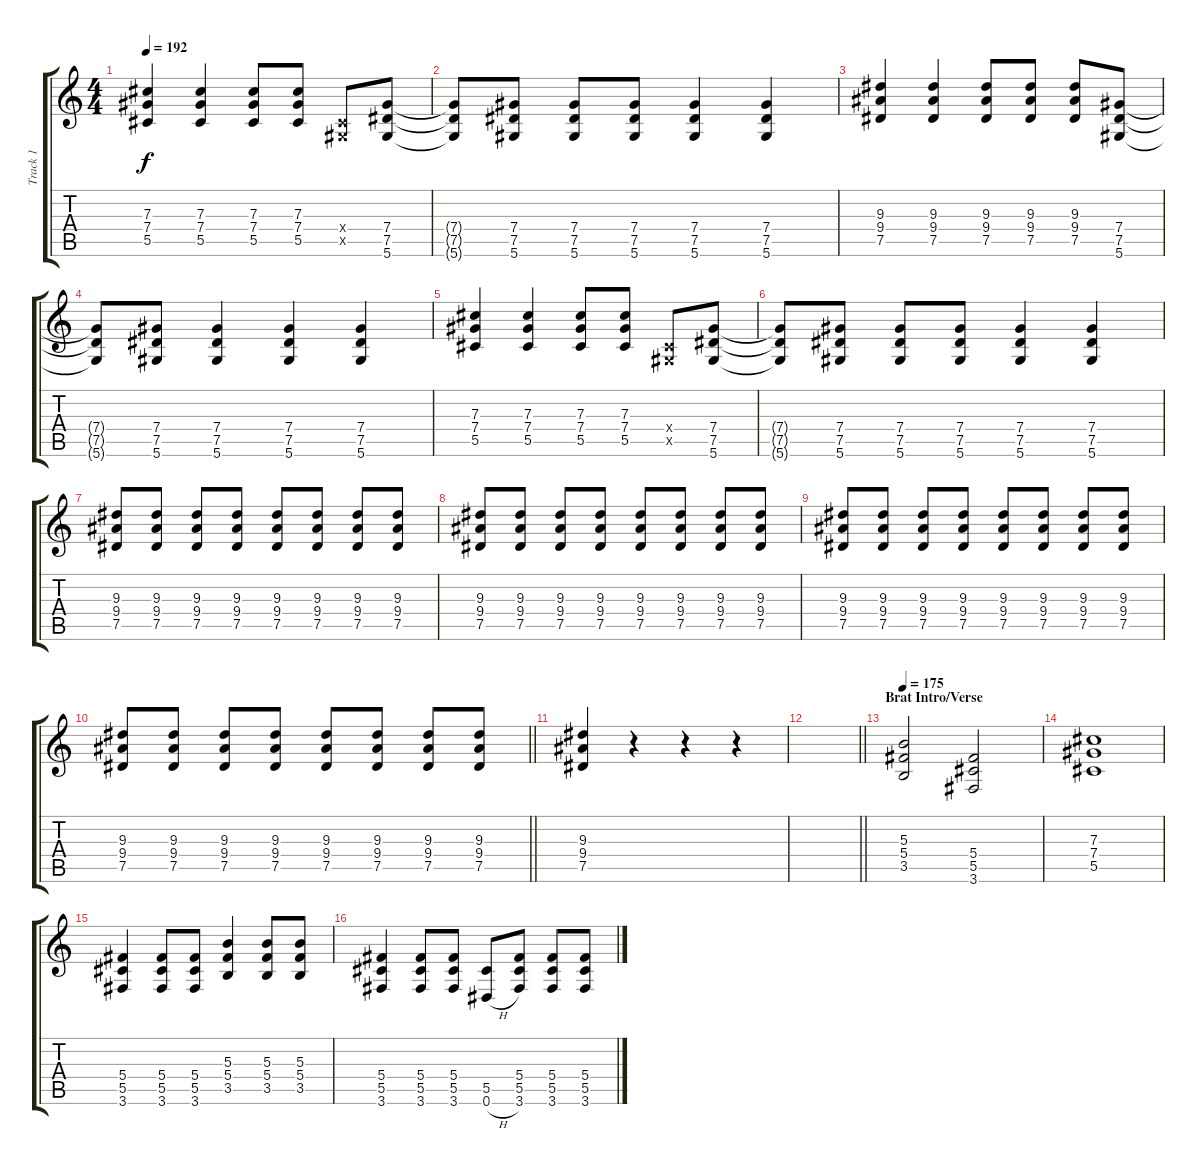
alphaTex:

\track ("Track 1" "Track 1") {instrument distortionguitar}
\staff {score tabs}
\tuning (Eb4 Bb3 Gb3 Db3 Ab2 Eb2) {hide}
\ts (4 4)
\tempo 192
\clef g2
\ks c
(7.3 7.4 5.5).4{dy f} (7.3 7.4 5.5).4 (7.3 7.4 5.5).8 (7.3 7.4 5.5).8 (0.4{x} 0.5{x}).8 (7.4 7.5 5.6).8 |
(7.4{t} 7.5{t} 5.6{t}).8 (7.4 7.5 5.6).8 (7.4 7.5 5.6).8 (7.4 7.5 5.6).8 (7.4 7.5 5.6).4 (7.4 7.5 5.6).4 |
(9.3 9.4 7.5).4 (9.3 9.4 7.5).4 (9.3 9.4 7.5).8 (9.3 9.4 7.5).8 (9.3 9.4 7.5).8 (7.4 7.5 5.6).8 |
(7.4{t} 7.5{t} 5.6{t}).8 (7.4 7.5 5.6).8 (7.4 7.5 5.6).4 (7.4 7.5 5.6).4 (7.4 7.5 5.6).4 |
(7.3 7.4 5.5).4 (7.3 7.4 5.5).4 (7.3 7.4 5.5).8 (7.3 7.4 5.5).8 (0.4{x} 0.5{x}).8 (7.4 7.5 5.6).8 |
(7.4{t} 7.5{t} 5.6{t}).8 (7.4 7.5 5.6).8 (7.4 7.5 5.6).8 (7.4 7.5 5.6).8 (7.4 7.5 5.6).4 (7.4 7.5 5.6).4 |
(9.3 9.4 7.5).8 (9.3 9.4 7.5).8 (9.3 9.4 7.5).8 (9.3 9.4 7.5).8 (9.3 9.4 7.5).8 (9.3 9.4 7.5).8 (9.3 9.4 7.5).8 (9.3 9.4 7.5).8 |
(9.3 9.4 7.5).8 (9.3 9.4 7.5).8 (9.3 9.4 7.5).8 (9.3 9.4 7.5).8 (9.3 9.4 7.5).8 (9.3 9.4 7.5).8 (9.3 9.4 7.5).8 (9.3 9.4 7.5).8 |
(9.3 9.4 7.5).8 (9.3 9.4 7.5).8 (9.3 9.4 7.5).8 (9.3 9.4 7.5).8 (9.3 9.4 7.5).8 (9.3 9.4 7.5).8 (9.3 9.4 7.5).8 (9.3 9.4 7.5).8 |
\barLineRight lightlight
(9.3 9.4 7.5).8 (9.3 9.4 7.5).8 (9.3 9.4 7.5).8 (9.3 9.4 7.5).8 (9.3 9.4 7.5).8 (9.3 9.4 7.5).8 (9.3 9.4 7.5).8 (9.3 9.4 7.5).8 |
(9.3 9.4 7.5).4 r.4 r.4 r.4 |
\barLineRight lightlight
|
\section ("" "Brat Intro/Verse")
\tempo 175
(5.3 5.4 3.5).2 (5.4 5.5 3.6).2 |
(7.3 7.4 5.5).1 |
(5.4 5.5 3.6).4 (5.4 5.5 3.6).8 (5.4 5.5 3.6).8 (5.3 5.4 3.5).4 (5.3 5.4 3.5).8 (5.3 5.4 3.5).8 |
(5.4 5.5 3.6).4 (5.4 5.5 3.6).8 (5.4 5.5 3.6).8 (5.5 0.6{h}).8 (5.4 5.5 3.6).8 (5.4 5.5 3.6).8 (5.4 5.5 3.6).8
